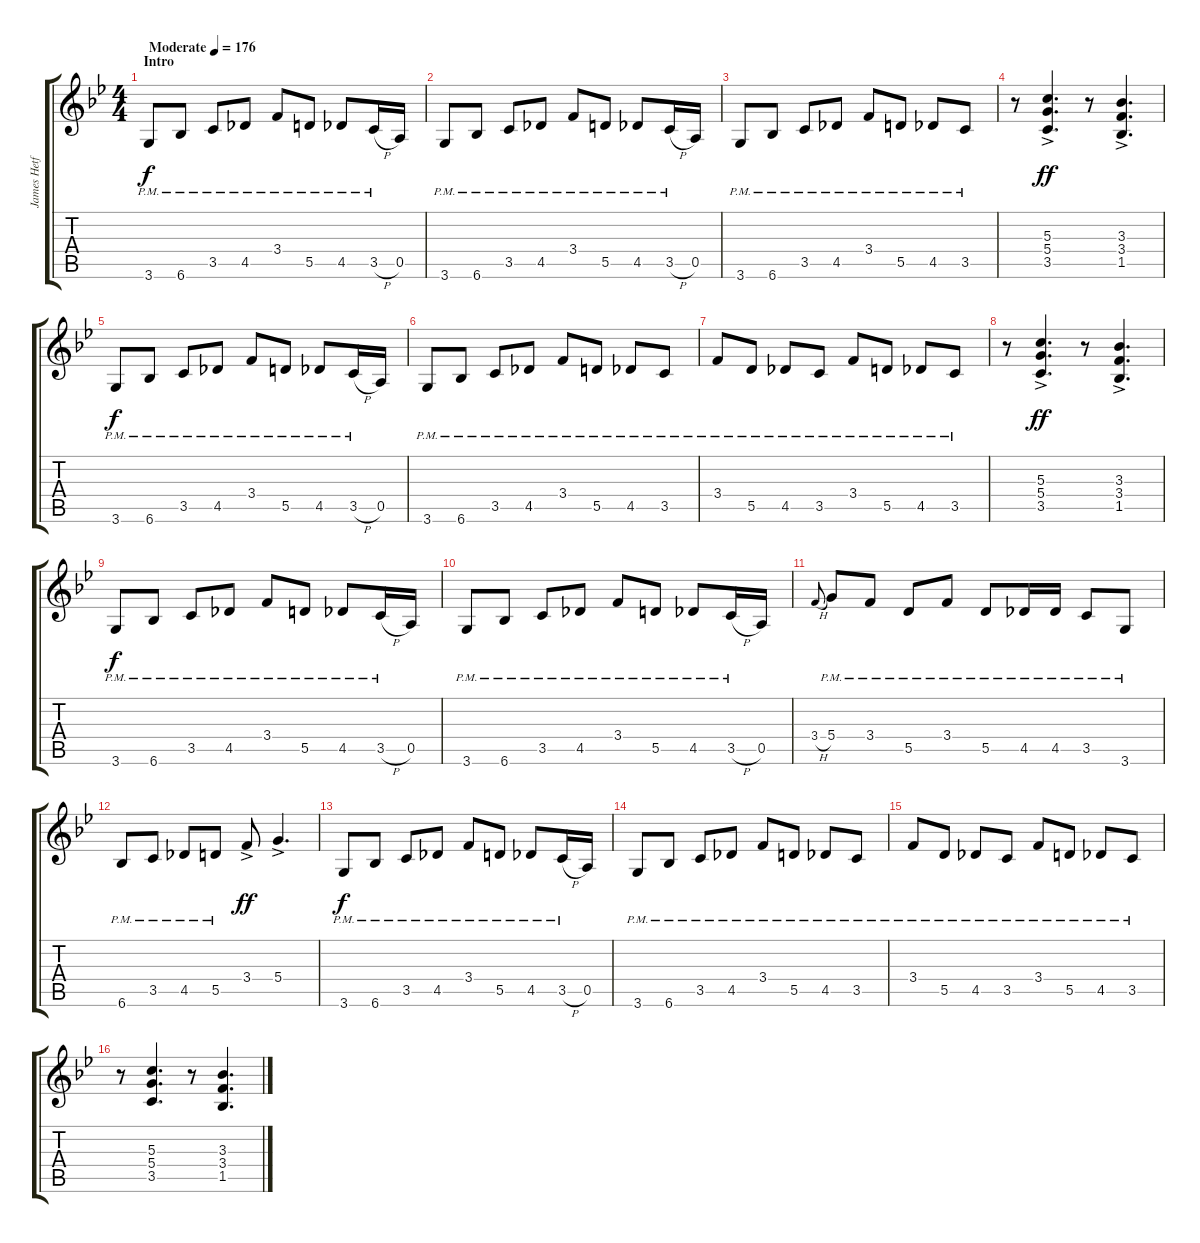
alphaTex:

\track ("James Hetfield" "James Hetf") {instrument distortionguitar}
\staff {score tabs}
\tuning (E4 B3 G3 D3 A2 E2) {hide}
\ts (4 4)
\section ("" "Intro")
\tempo (176 "Moderate")
\clef g2
\ks bb
3.6{pm}.8{dy f instrument distortionguitar} 6.6{pm}.8 3.5{pm}.8 4.5{pm}.8 3.4{pm}.8 5.5{pm}.8 4.5{pm}.8 3.5{h pm}.16 0.5.16 |
3.6{pm}.8 6.6{pm}.8 3.5{pm}.8 4.5{pm}.8 3.4{pm}.8 5.5{pm}.8 4.5{pm}.8 3.5{h pm}.16 0.5.16 |
3.6{pm}.8 6.6{pm}.8 3.5{pm}.8 4.5{pm}.8 3.4{pm}.8 5.5{pm}.8 4.5{pm}.8 3.5{pm}.8 |
r.8 (5.3{ac} 5.4{ac} 3.5{ac}).4{d dy ff} r.8 (3.3{ac} 3.4{ac} 1.5{ac}).4{d} |
3.6{pm}.8{dy f} 6.6{pm}.8 3.5{pm}.8 4.5{pm}.8 3.4{pm}.8 5.5{pm}.8 4.5{pm}.8 3.5{h pm}.16 0.5.16 |
3.6{pm}.8 6.6{pm}.8 3.5{pm}.8 4.5{pm}.8 3.4{pm}.8 5.5{pm}.8 4.5{pm}.8 3.5{pm}.8 |
3.4{pm}.8 5.5{pm}.8 4.5{pm}.8 3.5{pm}.8 3.4{pm}.8 5.5{pm}.8 4.5{pm}.8 3.5{pm}.8 |
r.8 (5.3{ac} 5.4{ac} 3.5{ac}).4{d dy ff} r.8 (3.3{ac} 3.4{ac} 1.5{ac}).4{d} |
3.6{pm}.8{dy f} 6.6{pm}.8 3.5{pm}.8 4.5{pm}.8 3.4{pm}.8 5.5{pm}.8 4.5{pm}.8 3.5{h pm}.16 0.5.16 |
3.6{pm}.8 6.6{pm}.8 3.5{pm}.8 4.5{pm}.8 3.4{pm}.8 5.5{pm}.8 4.5{pm}.8 3.5{h pm}.16 0.5.16 |
3.4{h}.8{gr onbeat} 5.4{pm}.8 3.4{pm}.8 5.5{pm}.8 3.4{pm}.8 5.5{pm}.8 4.5{pm}.16 4.5{pm}.16 3.5{pm}.8 3.6{pm}.8 |
6.6{pm}.8 3.5{pm}.8 4.5{pm}.8 5.5{pm}.8 3.4{ac}.8{dy ff} 5.4{ac}.4{d} |
3.6{pm}.8{dy f} 6.6{pm}.8 3.5{pm}.8 4.5{pm}.8 3.4{pm}.8 5.5{pm}.8 4.5{pm}.8 3.5{h pm}.16 0.5.16 |
3.6{pm}.8 6.6{pm}.8 3.5{pm}.8 4.5{pm}.8 3.4{pm}.8 5.5{pm}.8 4.5{pm}.8 3.5{pm}.8 |
3.4{pm}.8 5.5{pm}.8 4.5{pm}.8 3.5{pm}.8 3.4{pm}.8 5.5{pm}.8 4.5{pm}.8 3.5{pm}.8 |
r.8 (5.3 5.4 3.5).4{d} r.8 (3.3 3.4 1.5).4{d}
